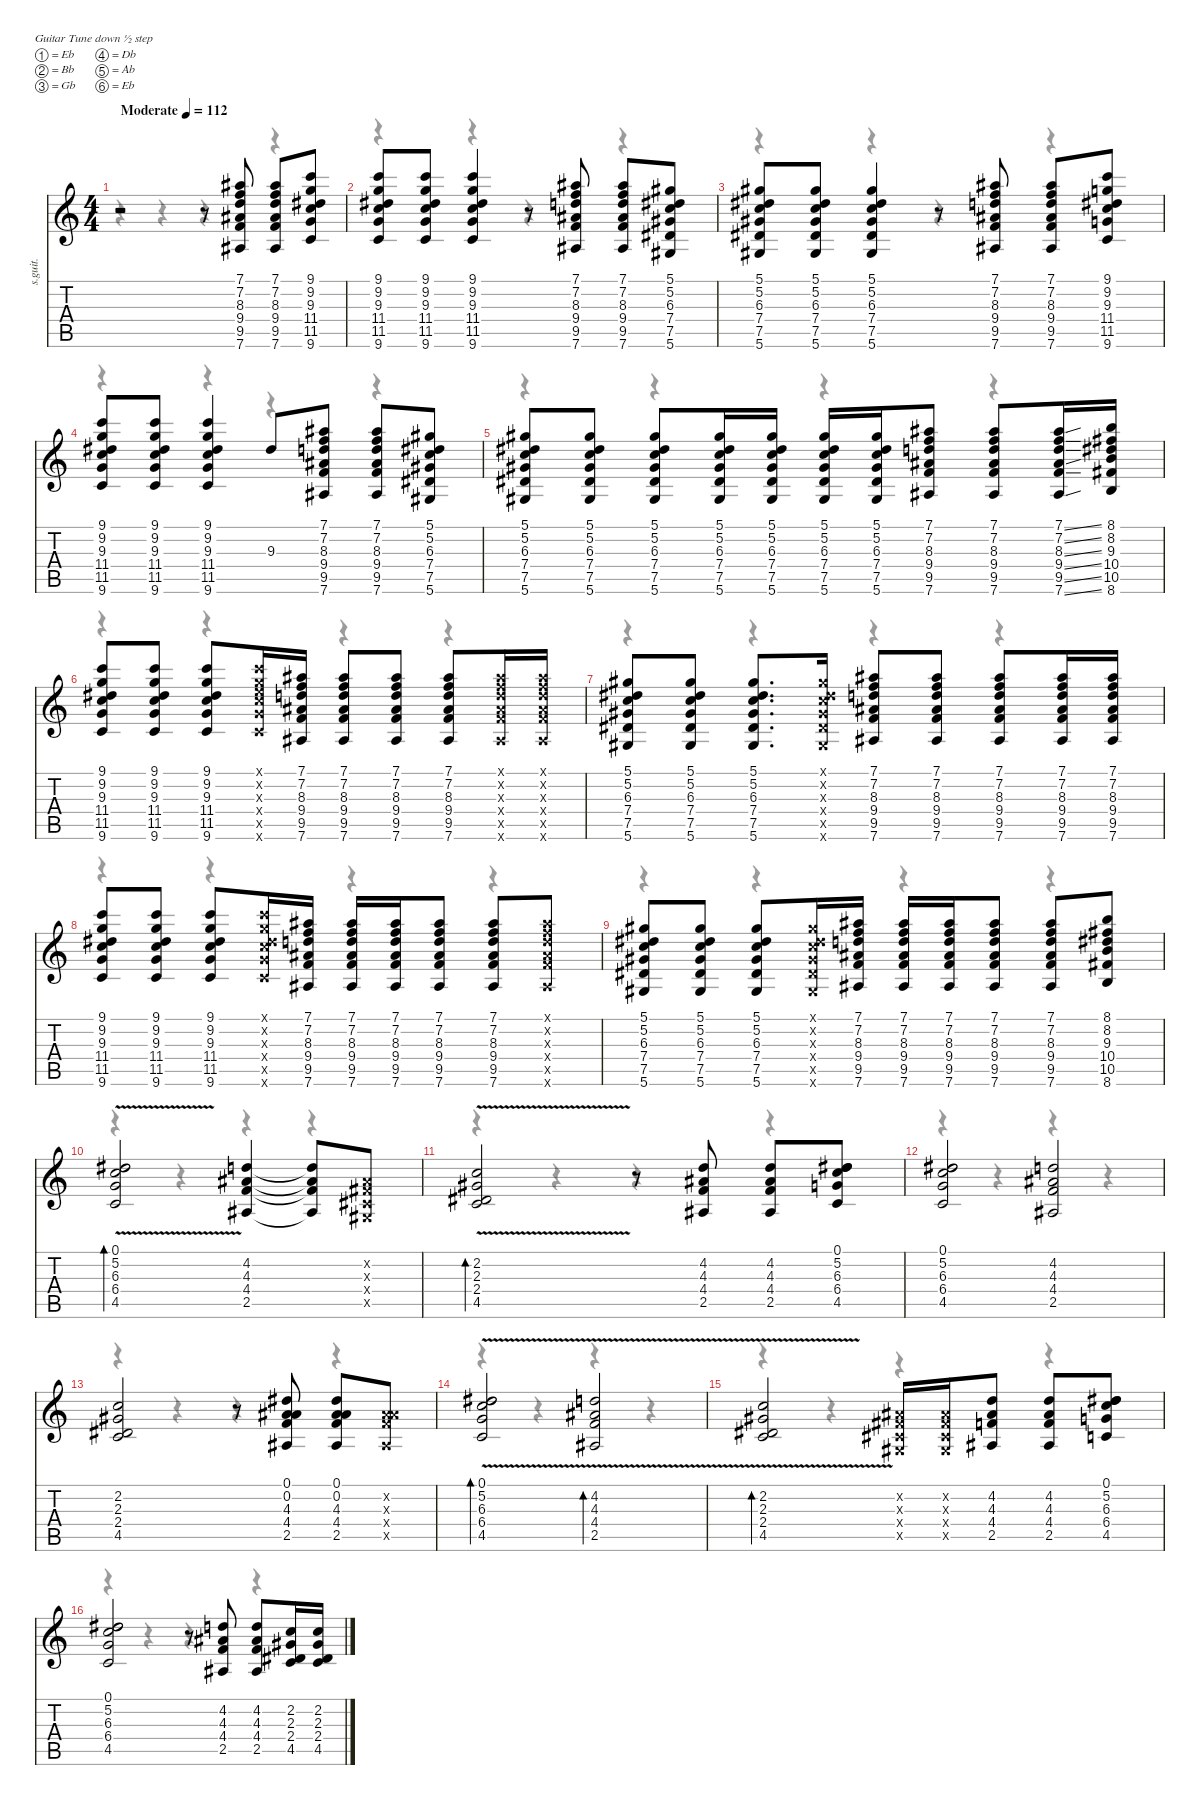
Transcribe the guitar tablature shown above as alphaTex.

\defaultSystemsLayout 4
\hideDynamics
\bracketExtendMode nobrackets
\otherSystemsTrackNameOrientation horizontal
\track ("Acoustic - Dave Mason" "s.guit.") {instrument acousticguitarsteel}
\staff {score tabs}
\tuning (Eb4 Bb3 Gb3 Db3 Ab2 Eb2)
\voice
\ts (4 4)
\beaming (8 2 2 2 2)
\tempo (112 "Moderate")
\clef g2
\ks c
r.2{dy f instrument acousticguitarsteel} r.8 (7.1{acc #} 7.2 8.3 9.4{acc #} 9.5 7.6{acc #}).8 (7.1{acc #} 7.2 8.3 9.4{acc #} 9.5 7.6{acc #}).8 (9.1 9.2 9.3{acc #} 11.4 11.5 9.6).8 |
(9.1 9.2 9.3{acc #} 11.4 11.5 9.6).8 (9.1 9.2 9.3{acc #} 11.4 11.5 9.6).8 (9.1 9.2 9.3{acc #} 11.4 11.5 9.6).4 r.8 (7.1{acc #} 7.2 8.3 9.4{acc #} 9.5 7.6{acc #}).8 (7.1{acc #} 7.2 8.3 9.4{acc #} 9.5 7.6{acc #}).8 (5.1{acc #} 5.2{acc #} 6.3 7.4{acc #} 7.5{acc #} 5.6{acc #}).8 |
(5.1{acc #} 5.2{acc #} 6.3 7.4{acc #} 7.5{acc #} 5.6{acc #}).8 (5.1{acc #} 5.2{acc #} 6.3 7.4{acc #} 7.5{acc #} 5.6{acc #}).8 (5.1{acc #} 5.2{acc #} 6.3 7.4{acc #} 7.5{acc #} 5.6{acc #}).4 r.8 (7.1{acc #} 7.2 8.3 9.4{acc #} 9.5 7.6{acc #}).8 (7.1{acc #} 7.2 8.3 9.4{acc #} 9.5 7.6{acc #}).8 (9.1 9.2 9.3{acc #} 11.4 11.5 9.6).8 |
(9.1 9.2 9.3{acc #} 11.4 11.5 9.6).8 (9.1 9.2 9.3{acc #} 11.4 11.5 9.6).8 (9.1 9.2 9.3{acc #} 11.4 11.5 9.6).4 9.3{acc #}.8 (7.1{acc #} 7.2 8.3 9.4{acc #} 9.5 7.6{acc #}).8 (7.1{acc #} 7.2 8.3 9.4{acc #} 9.5 7.6{acc #}).8 (5.1{acc #} 5.2{acc #} 6.3 7.4{acc #} 7.5{acc #} 5.6{acc #}).8 |
(5.1{acc #} 5.2{acc #} 6.3 7.4{acc #} 7.5{acc #} 5.6{acc #}).8 (5.1{acc #} 5.2{acc #} 6.3 7.4{acc #} 7.5{acc #} 5.6{acc #}).8 (5.1{acc #} 5.2{acc #} 6.3 7.4{acc #} 7.5{acc #} 5.6{acc #}).8 (5.1{acc #} 5.2{acc #} 6.3 7.4{acc #} 7.5{acc #} 5.6{acc #}).16 (5.1{acc #} 5.2{acc #} 6.3 7.4{acc #} 7.5{acc #} 5.6{acc #}).16 (5.1{acc #} 5.2{acc #} 6.3 7.4{acc #} 7.5{acc #} 5.6{acc #}).16 (5.1{acc #} 5.2{acc #} 6.3 7.4{acc #} 7.5{acc #} 5.6{acc #}).16 (7.1{acc #} 7.2 8.3 9.4{acc #} 9.5 7.6{acc #}).8 (7.1{acc #} 7.2 8.3 9.4{acc #} 9.5 7.6{acc #}).8 (7.1{ss acc #} 7.2{ss} 8.3{ss} 9.4{ss acc #} 9.5{ss} 7.6{ss acc #}).16 (8.1 8.2{acc #} 9.3{acc #} 10.4 10.5{acc #} 8.6).16 |
(9.1 9.2 9.3{acc #} 11.4 11.5 9.6).8 (9.1 9.2 9.3{acc #} 11.4 11.5 9.6).8 (9.1 9.2 9.3{acc #} 11.4 11.5 9.6).8 (9.1{x} 9.2{x} 10.3{x} 11.4{x} 11.5{x} 9.6{x}).16 (7.1{acc #} 7.2 8.3 9.4{acc #} 9.5 7.6{acc #}).16 (7.1{acc #} 7.2 8.3 9.4{acc #} 9.5 7.6{acc #}).8 (7.1{acc #} 7.2 8.3 9.4{acc #} 9.5 7.6{acc #}).8 (7.1{acc #} 7.2 8.3 9.4{acc #} 9.5 7.6{acc #}).8 (7.1{x acc #} 7.2{x} 8.3{x} 9.4{x acc #} 9.5{x} 7.6{x acc #}).16 (7.1{x acc #} 7.2{x} 8.3{x} 9.4{x acc #} 9.5{x} 7.6{x acc #}).16 |
(5.1{acc #} 5.2{acc #} 6.3 7.4{acc #} 7.5{acc #} 5.6{acc #}).8 (5.1{acc #} 5.2{acc #} 6.3 7.4{acc #} 7.5{acc #} 5.6{acc #}).8 (5.1{acc #} 5.2{acc #} 6.3 7.4{acc #} 7.5{acc #} 5.6{acc #}).8{d} (5.1{x acc #} 5.2{x acc #} 6.3{x} 7.4{x acc #} 7.5{x acc #} 5.6{x acc #}).16 (7.1{acc #} 7.2 8.3 9.4{acc #} 9.5 7.6{acc #}).8 (7.1{acc #} 7.2 8.3 9.4{acc #} 9.5 7.6{acc #}).8 (7.1{acc #} 7.2 8.3 9.4{acc #} 9.5 7.6{acc #}).8 (7.1{acc #} 7.2 8.3 9.4{acc #} 9.5 7.6{acc #}).16 (7.1{acc #} 7.2 8.3 9.4{acc #} 9.5 7.6{acc #}).16 |
(9.1 9.2 9.3{acc #} 11.4 11.5 9.6).8 (9.1 9.2 9.3{acc #} 11.4 11.5 9.6).8 (9.1 9.2 9.3{acc #} 11.4 11.5 9.6).8 (9.1{x} 9.2{x} 9.3{x acc #} 11.4{x} 11.5{x} 9.6{x}).16 (7.1{acc #} 7.2 8.3 9.4{acc #} 9.5 7.6{acc #}).16 (7.1{acc #} 7.2 8.3 9.4{acc #} 9.5 7.6{acc #}).16 (7.1{acc #} 7.2 8.3 9.4{acc #} 9.5 7.6{acc #}).16 (7.1{acc #} 7.2 8.3 9.4{acc #} 9.5 7.6{acc #}).8 (7.1{acc #} 7.2 8.3 9.4{acc #} 9.5 7.6{acc #}).8 (7.1{x acc #} 7.2{x} 8.3{x} 9.4{x acc #} 9.5{x} 7.6{x acc #}).8 |
(5.1{acc #} 5.2{acc #} 6.3 7.4{acc #} 7.5{acc #} 5.6{acc #}).8 (5.1{acc #} 5.2{acc #} 6.3 7.4{acc #} 7.5{acc #} 5.6{acc #}).8 (5.1{acc #} 5.2{acc #} 6.3 7.4{acc #} 7.5{acc #} 5.6{acc #}).8 (5.1{x acc #} 5.2{x acc #} 6.3{x} 7.4{x acc #} 7.5{x acc #} 5.6{x acc #}).16 (7.1{acc #} 7.2 8.3 9.4{acc #} 9.5 7.6{acc #}).16 (7.1{acc #} 7.2 8.3 9.4{acc #} 9.5 7.6{acc #}).16 (7.1{acc #} 7.2 8.3 9.4{acc #} 9.5 7.6{acc #}).16 (7.1{acc #} 7.2 8.3 9.4{acc #} 9.5 7.6{acc #}).8 (7.1{acc #} 7.2 8.3 9.4{acc #} 9.5 7.6{acc #}).8 (8.1 8.2{acc #} 9.3{acc #} 10.4 10.5{acc #} 8.6).8 |
(0.1{v acc #} 5.2{v acc #} 6.3{v} 6.4{v} 4.5{v}).2{bd 60} (4.2 4.3{acc #} 4.4 2.5{acc #}).4 (4.2{t} 4.3{t acc #} 4.4{t} 2.5{t acc #}).8 (0.2{x acc #} 0.3{x acc #} 0.4{x acc #} 0.5{x acc #}).8 |
(2.2{v} 2.3{v acc #} 2.4{v acc #} 4.5{v}).2{bd 120} r.8 (4.2 4.3{acc #} 4.4 2.5{acc #}).8 (4.2 4.3{acc #} 4.4 2.5{acc #}).8 (0.1{acc #} 5.2{acc #} 6.3 6.4 4.5).8 |
(0.1{acc #} 5.2{acc #} 6.3 6.4 4.5).2 (4.2 4.3{acc #} 4.4 2.5{acc #}).2 |
(2.2 2.3{acc #} 2.4{acc #} 4.5).2 r.8 (0.1{acc #} 0.2{acc #} 4.3{acc #} 4.4 2.5{acc #}).8 (0.1{acc #} 0.2{acc #} 4.3{acc #} 4.4 2.5{acc #}).8 (0.2{x acc #} 4.3{x acc #} 4.4{x} 2.5{x acc #}).8 |
(0.1{v acc #} 5.2{v acc #} 6.3{v} 6.4{v} 4.5{v}).2{bd 60} (4.2{v} 4.3{v acc #} 4.4{v} 2.5{v acc #}).2{bd 120} |
(2.2{v} 2.3{v acc #} 2.4{v acc #} 4.5{v}).2{bd 120} (0.2{x acc #} 0.3{x acc #} 0.4{x acc #} 0.5{x acc #}).16 (0.2{x acc #} 0.3{x acc #} 0.4{x acc #} 0.5{x acc #}).16 (4.2 4.3{acc #} 4.4 2.5{acc #}).8 (4.2 4.3{acc #} 4.4 2.5{acc #}).8 (0.1{acc #} 5.2{acc #} 6.3 6.4 4.5).8 |
(0.1{acc #} 5.2{acc #} 6.3 6.4 4.5).2 r.8 (4.2 4.3{acc #} 4.4 2.5{acc #}).8 (4.2 4.3{acc #} 4.4 2.5{acc #}).8 (2.2 2.3{acc #} 2.4{acc #} 4.5).16 (2.2 2.3{acc #} 2.4{acc #} 4.5).16
\voice
\clef g2
\ottava regular
\simile none
\ks c
r.4{dy mf} r.4 r.4 r.4 |
r.4 r.4 r.4 r.4 |
r.4 r.4 r.4 r.4 |
r.4 r.4 r.4 r.4 |
r.4 r.4 r.4 r.4 |
r.4 r.4 r.4 r.4 |
r.4 r.4 r.4 r.4 |
r.4 r.4 r.4 r.4 |
r.4 r.4 r.4 r.4 |
r.4 r.4 r.4 r.4 |
r.4 r.4 r.4 r.4 |
r.4 r.4 r.4 r.4 |
r.4 r.4 r.4 r.4 |
r.4 r.4 r.4 r.4 |
r.4 r.4 r.4 r.4 |
r.4 r.4 r.4 r.4
